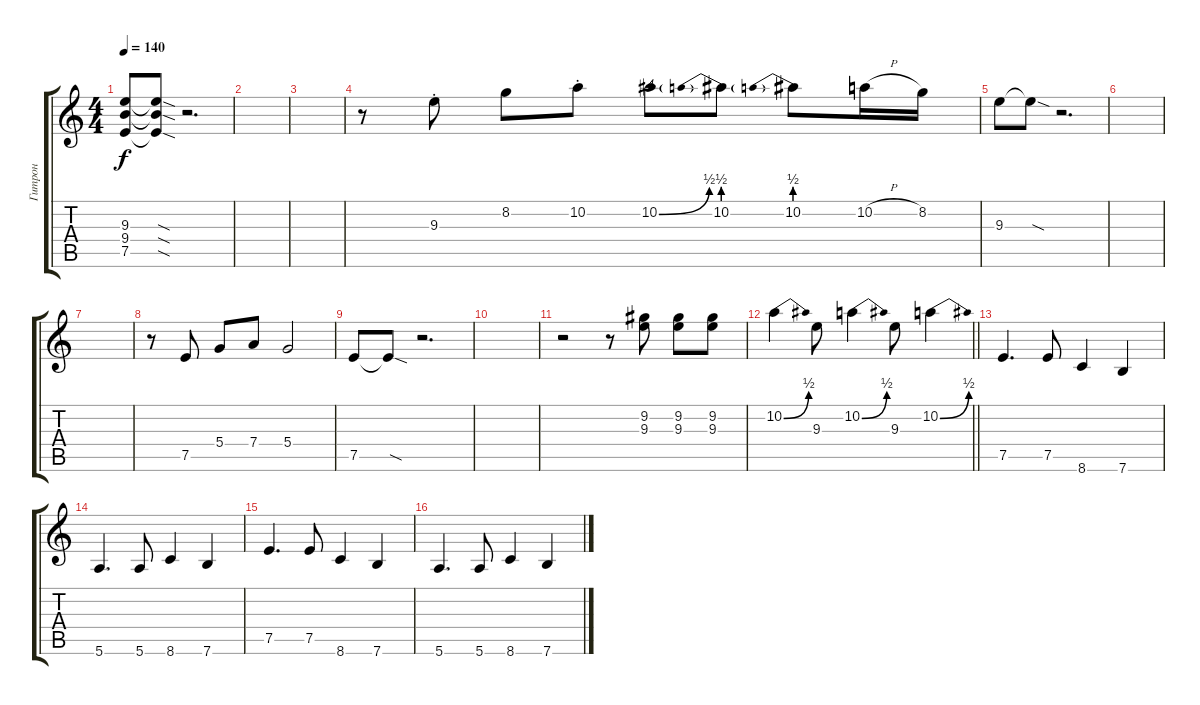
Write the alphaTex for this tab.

\track ("Гитрон" "Гитрон") {instrument overdrivenguitar}
\staff {score tabs}
\tuning (E4 B3 G3 D3 A2 E2) {hide}
\ts (4 4)
\tempo 140
\clef g2
\ks c
(9.3 9.4 7.5).8{dy f} (9.3{sod t} 9.4{sod t} 7.5{sod t}).8 r.2{d} |
|
|
r.8 9.3{st}.8 8.2.8 10.2{st}.8 10.2{be (bend 0 0 60 2)}.8 10.2{be (prebend 0 2 60 2)}.8 10.2{be (prebend 0 2 60 2)}.8 10.2{h}.16 8.2.16 |
9.3.8 9.3{sod t}.8 r.2{d} |
|
|
r.8 7.5.8 5.4.8 7.4.8 5.4.2 |
7.5.8 7.5{sod t}.8 r.2{d} |
|
r.2 r.8 (9.2 9.3).8 (9.2 9.3).8 (9.2 9.3).8 |
\barLineRight lightlight
10.2{be (bend 0 0 60 2)}.4 9.3.8 10.2{be (bend 0 0 60 2)}.4 9.3.8 10.2{be (bend 0 0 60 2)}.4 |
7.5.4{d} 7.5.8 8.6.4 7.6.4 |
5.6.4{d} 5.6.8 8.6.4 7.6.4 |
7.5.4{d} 7.5.8 8.6.4 7.6.4 |
5.6.4{d} 5.6.8 8.6.4 7.6.4
